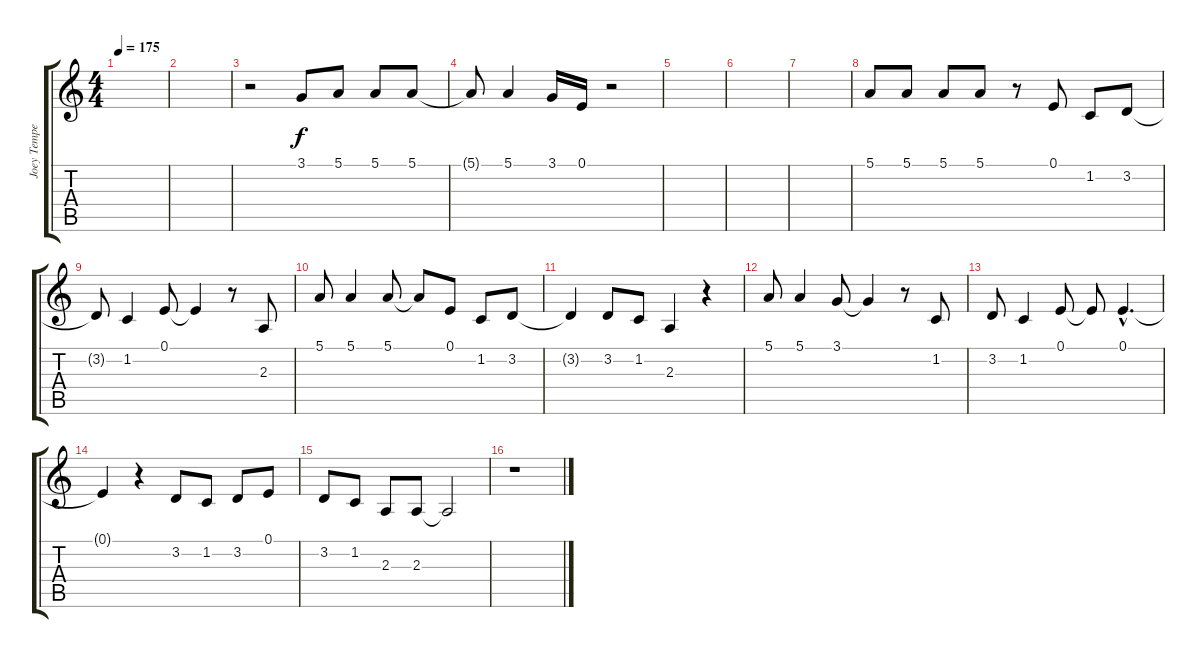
\track ("Joey Tempest" "Joey Tempe") {instrument lead6voice}
\staff {score tabs}
\tuning (E4 B3 G3 D3 A2 E2) {hide}
\ts (4 4)
\tempo 175
\clef g2
\ks c
|
|
r.2 3.1.8 5.1.8 5.1.8 5.1.8 |
5.1{t}.8 5.1.4 3.1.16 0.1.16 r.2 |
|
|
|
5.1.8 5.1.8 5.1.8 5.1.8 r.8 0.1.8 1.2.8 3.2.8 |
3.2{t}.8 1.2.4 0.1.8 0.1{t}.4 r.8 2.3.8 |
5.1.8 5.1.4 5.1.8 5.1{t}.8 0.1.8 1.2.8 3.2.8 |
3.2{t}.4 3.2.8 1.2.8 2.3.4 r.4 |
5.1.8 5.1.4 3.1.8 3.1{t}.4 r.8 1.2.8 |
3.2.8 1.2.4 0.1.8 0.1{t}.8 0.1{hac}.4{d} |
0.1{t}.4 r.4 3.2.8 1.2.8 3.2.8 0.1.8 |
3.2.8 1.2.8 2.3.8 2.3.8 2.3{t}.2 |
r.1
